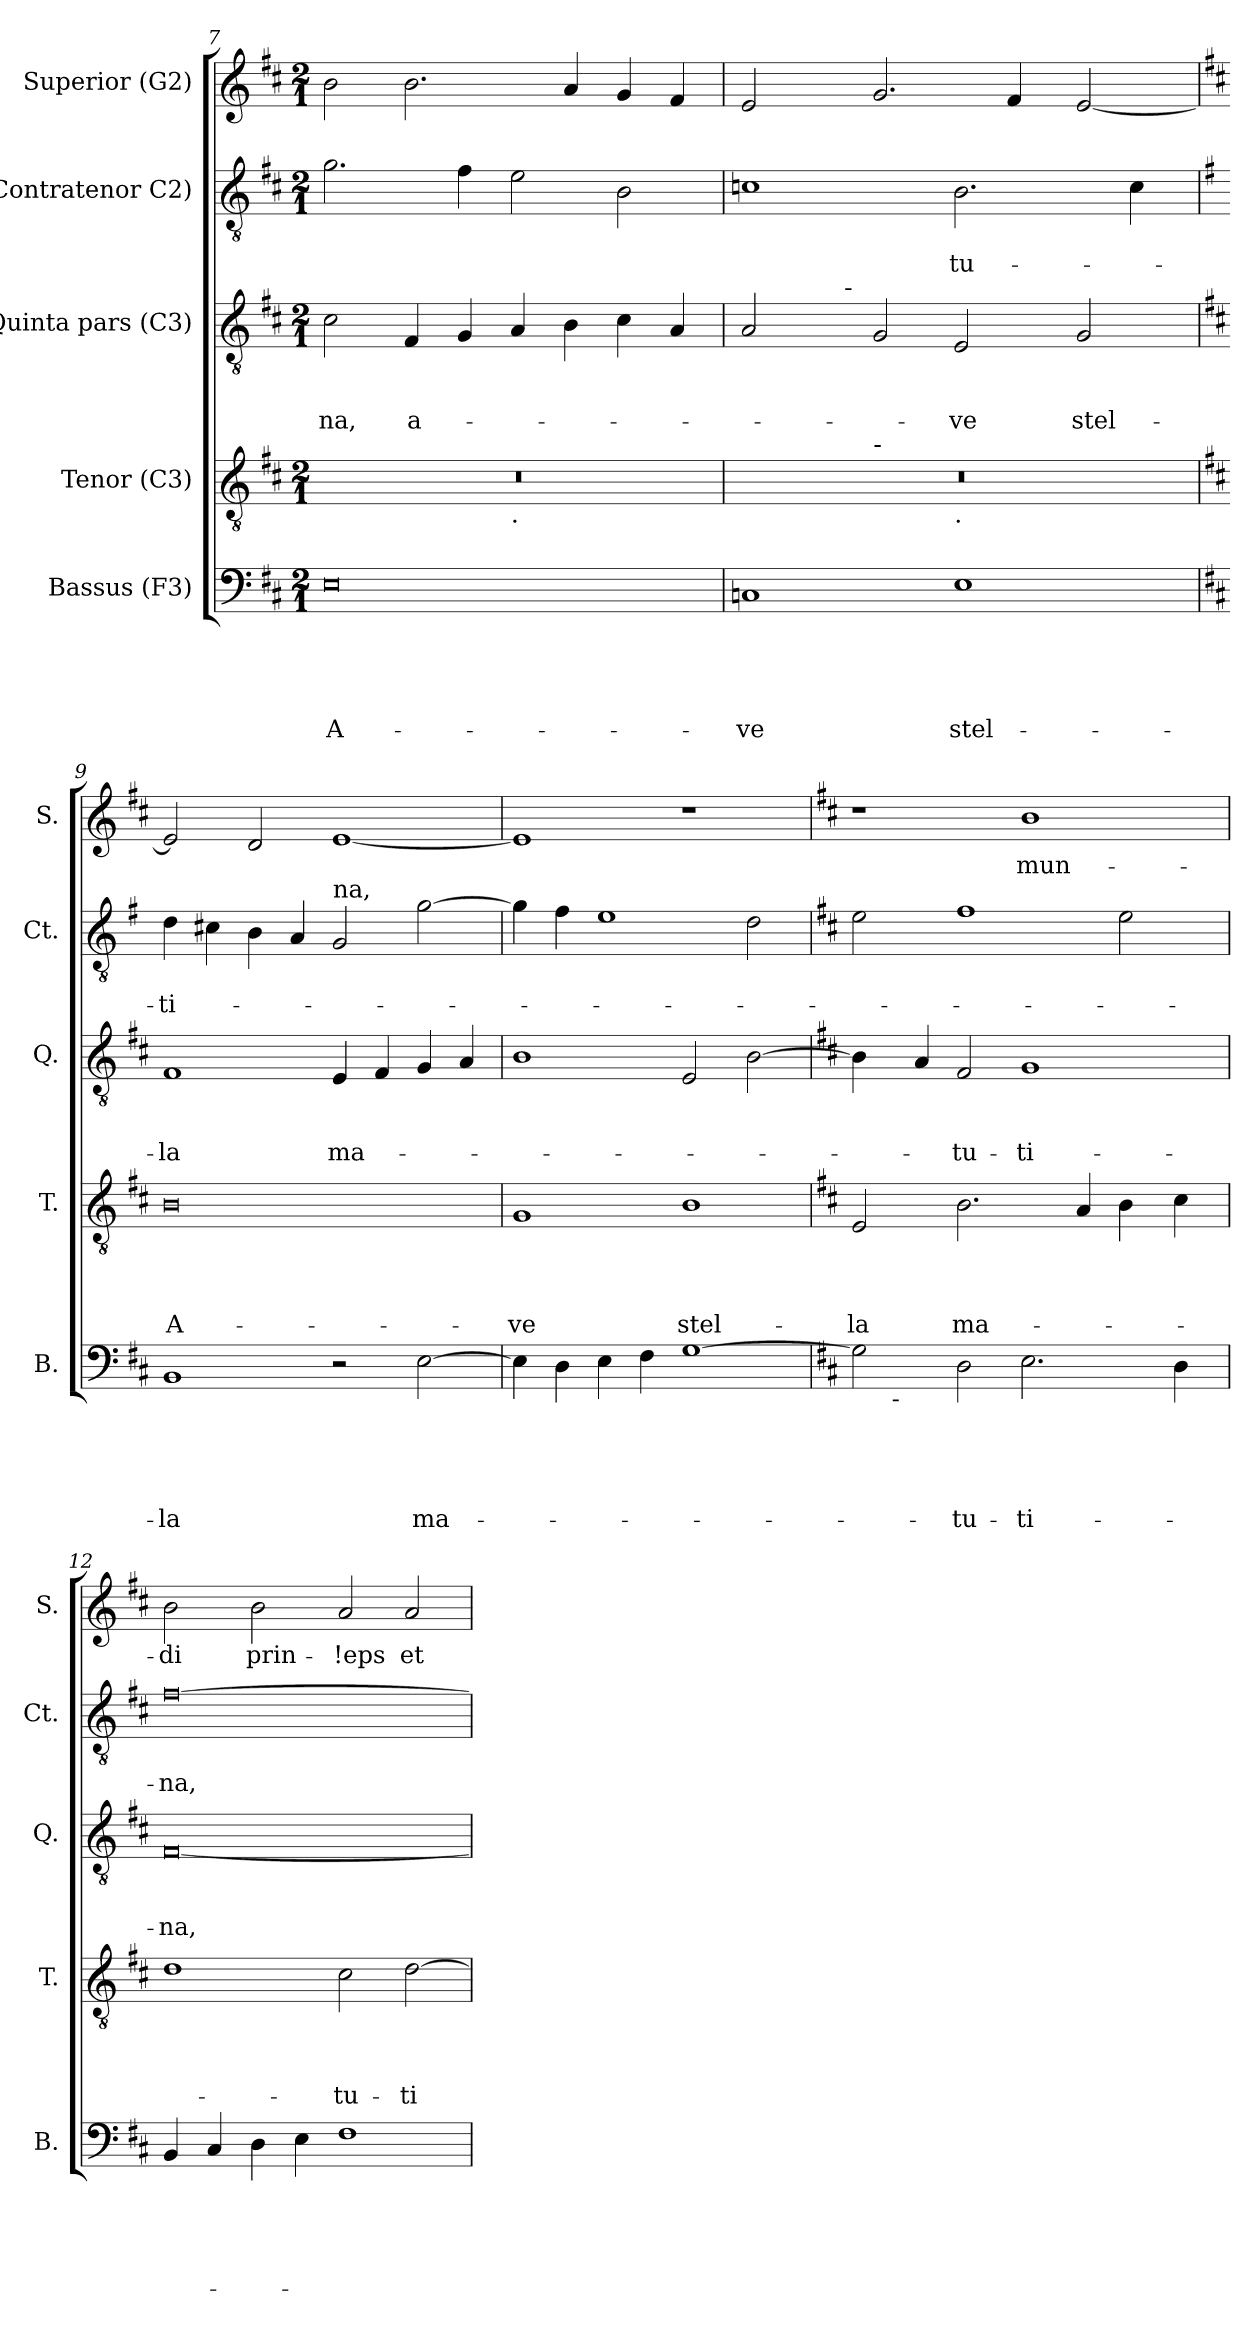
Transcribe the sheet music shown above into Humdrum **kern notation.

**kern	**text	**text	**text	**text	**text	**kern	**text	**text	**text	**text	**kern	**text	**text	**text	**kern	**text	**text	**kern	**text
*part5	*part5	*part5	*part5	*part5	*part5	*part4	*part4	*part4	*part4	*part4	*part3	*part3	*part3	*part3	*part2	*part2	*part2	*part1	*part1
*staff5	*staff5	*staff5	*staff5	*staff5	*staff5	*staff4	*staff4	*staff4	*staff4	*staff4	*staff3	*staff3	*staff3	*staff3	*staff2	*staff2	*staff2	*staff1	*staff1
*I"Bassus (F3)	*	*	*	*	*	*I"Tenor (C3)	*	*	*	*	*I"Quinta pars (C3)	*	*	*	*I"Contratenor C2)	*	*	*I"Superior (G2)	*
*I'B.	*	*	*	*	*	*I'T.	*	*	*	*	*I'Q.	*	*	*	*I'Ct.	*	*	*I'S.	*
*clefF4	*	*	*	*	*	*clefGv2	*	*	*	*	*clefGv2	*	*	*	*clefGv2	*	*	*clefG2	*
*k[f#c#]	*	*	*	*	*	*k[f#c#]	*	*	*	*	*k[f#c#]	*	*	*	*k[f#c#]	*	*	*k[f#c#]	*
*D:	*	*	*	*	*	*D:	*	*	*	*	*D:	*	*	*	*D:	*	*	*D:	*
*M2/1	*	*	*	*	*	*M2/1	*	*	*	*	*M2/1	*	*	*	*M2/1	*	*	*M2/1	*
=7	=7	=7	=7	=7	=7	=7	=7	=7	=7	=7	=7	=7	=7	=7	=7	=7	=7	=7	=7
!	!	!	!	!	!LO:LY:b:rj	!	!	!	!	!	!	!	!	!LO:LY:b	!	!	!	!	!
*	*	*	*	*	*	*^	*	*	*	*	*	*	*	*	*	*	*	*	*
0E	.	.	.	.	A-	0r	1ryy	.	.	.	.	2c#\	.	.	-na,	2.g\	.	.	2b\	.
!	!	!	!	!	!	!	!	!	!	!	!	!	!	!	!LO:LY:b	!	!	!	!	!
.	.	.	.	.	.	.	.	.	.	.	.	4F#/	.	.	a-	.	.	.	2.b\	.
.	.	.	.	.	.	.	.	.	.	.	.	4G/	.	.	.	4f#\	.	.	.	.
!	!	!	!	!	!	!	!LO:TX:b:t=.	!	!	!	!	!	!	!	!	!	!	!	!	!
.	.	.	.	.	.	.	1ryy	.	.	.	.	4A/	.	.	.	2e\	.	.	.	.
.	.	.	.	.	.	.	.	.	.	.	.	4B\	.	.	.	.	.	.	4a/	.
.	.	.	.	.	.	.	.	.	.	.	.	4c#\	.	.	.	2B\	.	.	4g/	.
.	.	.	.	.	.	.	.	.	.	.	.	4A/	.	.	.	.	.	.	4f#/	.
!!LO:PB:g=z
=8	=8	=8	=8	=8	=8	=8	=8	=8	=8	=8	=8	=8	=8	=8	=8	=8	=8	=8	=8	=8
!	!	!	!	!	!LO:LY:b	!	!	!	!	!	!	!	!	!	!	!	!	!	!	!
*	*	*	*	*	*	*	*^	*	*	*	*	*^	*	*	*	*	*	*	*	*
1Cn	.	.	.	.	-ve	0r	2ryy	1ryy	.	.	.	.	2A/	4ryy	.	.	.	1cn	.	.	2e/	.
.	.	.	.	.	.	.	.	.	.	.	.	.	.	8ryy	.	.	.	.	.	.	.	.
.	.	.	.	.	.	.	.	.	.	.	.	.	.	32ryy	.	.	.	.	.	.	.	.
!	!	!	!	!	!	!	!	!	!	!	!	!	!	!LO:TX:a:t=-	!	!	!	!	!	!	!	!
.	.	.	.	.	.	.	.	.	.	.	.	.	.	1ryy	.	.	.	.	.	.	.	.
!	!	!	!	!	!	!	!LO:TX:a:t=-	!	!	!	!	!	!	!	!	!	!	!	!	!	!	!
.	.	.	.	.	.	.	1.ryy	.	.	.	.	.	2G/	.	.	.	.	.	.	.	2.g/	.
!	!	!	!	!	!	!	!	!LO:TX:b:t=.	!	!	!	!	!	!	!	!	!	!	!	!	!	!
!	!	!	!	!	!LO:LY:b	!	!	!	!	!	!	!	!	!	!	!	!LO:LY:b	!	!	!LO:LY:b	!	!
1E	.	.	.	.	stel-	.	.	1ryy	.	.	.	.	2E/	.	.	.	-ve	2.B\	.	-tu-	.	.
.	.	.	.	.	.	.	.	.	.	.	.	.	.	.	.	.	.	.	.	.	4f#/	.
.	.	.	.	.	.	.	.	.	.	.	.	.	.	2ryy	.	.	.	.	.	.	.	.
!	!	!	!	!	!	!	!	!	!	!	!	!	!	!	!	!	!LO:LY:b	!	!	!	!	!
.	.	.	.	.	.	.	.	.	.	.	.	.	2G/	.	.	.	stel-	.	.	.	[<2e/	.
.	.	.	.	.	.	.	.	.	.	.	.	.	.	.	.	.	.	4c\	.	.	.	.
.	.	.	.	.	.	.	.	.	.	.	.	.	.	16.ryy	.	.	.	.	.	.	.	.
*	*	*	*	*	*	*v	*v	*v	*	*	*	*	*	*	*	*	*	*	*	*	*	*
*	*	*	*	*	*	*	*	*	*	*	*v	*v	*	*	*	*	*	*	*	*
=9	=9	=9	=9	=9	=9	=9	=9	=9	=9	=9	=9	=9	=9	=9	=9	=9	=9	=9	=9
*	*	*	*	*	*	*	*	*	*	*	*	*	*	*	*k[f#]	*	*	*	*
*	*	*	*	*	*	*	*	*	*	*	*	*	*	*	*G:	*	*	*	*
*	*	*	*	*	*	*^	*	*	*	*	*^	*	*	*	*	*	*	*	*
*	*	*	*	*	*	*	*^	*	*	*	*	*	*	*	*	*	*	*	*	*	*
!	!	!	!	!	!LO:LY:b	!	!	!	!	!	!	!LO:LY:b:rj	!	!	!	!	!LO:LY:b	!	!	!LO:LY:b	!	!
*	*	*	*	*	*	*v	*v	*v	*	*	*	*	*	*	*	*	*	*	*	*	*	*
*	*	*	*	*	*	*	*	*	*	*	*v	*v	*	*	*	*	*	*	*	*
1BB	.	.	.	.	-la	0B	.	.	.	A-	1F#	.	.	-la	4d\	.	-ti-	2e/]	.
.	.	.	.	.	.	.	.	.	.	.	.	.	.	.	4c#X\	.	.	.	.
.	.	.	.	.	.	.	.	.	.	.	.	.	.	.	4B\	.	.	2d/	.
.	.	.	.	.	.	.	.	.	.	.	.	.	.	.	4A/	.	.	.	.
!	!	!	!	!	!	!	!	!	!	!	!	!	!	!	!LO:TX:a:t=na,	!	!	!	!
!	!	!	!	!	!	!	!	!	!	!	!	!	!	!LO:LY:b	!	!	!	!	!
2r	.	.	.	.	.	.	.	.	.	.	4E/	.	.	ma-	2G/	.	.	[<1e	.
.	.	.	.	.	.	.	.	.	.	.	4F#/	.	.	.	.	.	.	.	.
!	!	!	!	!	!LO:LY:b	!	!	!	!	!	!	!	!	!	!	!	!	!	!
[>2E\	.	.	.	.	ma-	.	.	.	.	.	4G/	.	.	.	[>2g\	.	.	.	.
.	.	.	.	.	.	.	.	.	.	.	4A/	.	.	.	.	.	.	.	.
=10	=10	=10	=10	=10	=10	=10	=10	=10	=10	=10	=10	=10	=10	=10	=10	=10	=10	=10	=10
!	!	!	!	!	!	!	!	!	!	!LO:LY:b	!	!	!	!	!	!	!	!	!
4E\]	.	.	.	.	.	1G	.	.	.	-ve	1B	.	.	.	4g\]	.	.	1e]	.
4D\	.	.	.	.	.	.	.	.	.	.	.	.	.	.	4f#\	.	.	.	.
4E\	.	.	.	.	.	.	.	.	.	.	.	.	.	.	1e	.	.	.	.
4F#\	.	.	.	.	.	.	.	.	.	.	.	.	.	.	.	.	.	.	.
!	!	!	!	!	!	!	!	!	!	!LO:LY:b	!	!	!	!	!	!	!	!	!
[<1G	.	.	.	.	.	1B	.	.	.	stel-	2E/	.	.	.	.	.	.	1r	.
.	.	.	.	.	.	.	.	.	.	.	[<2B\	.	.	.	2d\	.	.	.	.
!!LO:LB:g=z
=11	=11	=11	=11	=11	=11	=11	=11	=11	=11	=11	=11	=11	=11	=11	=11	=11	=11	=11	=11
*	*	*	*	*	*	*	*	*	*	*	*	*	*	*	*k[f#c#]	*	*	*	*
*	*	*	*	*	*	*	*	*	*	*	*	*	*	*	*D:	*	*	*	*
!	!	!	!	!	!	!	!	!	!	!LO:LY:b	!	!	!	!	!	!	!	!	!
*^	*	*	*	*	*	*	*	*	*	*	*	*	*	*	*	*	*	*	*
2G\]	8ryy	.	.	.	.	.	2E/	.	.	.	-la	4B\]	.	.	.	2e\	.	.	1r	.
.	32ryy	.	.	.	.	.	.	.	.	.	.	.	.	.	.	.	.	.	.	.
!	!LO:TX:b:t=-	!	!	!	!	!	!	!	!	!	!	!	!	!	!	!	!	!	!	!
.	1ryy	.	.	.	.	.	.	.	.	.	.	.	.	.	.	.	.	.	.	.
.	.	.	.	.	.	.	.	.	.	.	.	4A/	.	.	.	.	.	.	.	.
!	!	!	!	!	!	!LO:LY:b	!	!	!	!	!LO:LY:b	!	!	!	!LO:LY:b	!	!	!	!	!
2D\	.	.	.	.	.	-tu-	2.B\	.	.	.	ma-	2F#/	.	.	-tu-	1f#	.	.	.	.
!	!	!	!	!	!	!LO:LY:b	!	!	!	!	!	!	!	!	!LO:LY:b	!	!	!	!	!LO:LY:b
2.E\	.	.	.	.	.	-ti-	.	.	.	.	.	1G	.	.	-ti-	.	.	.	1b	-mun-
.	2ryy	.	.	.	.	.	.	.	.	.	.	.	.	.	.	.	.	.	.	.
.	.	.	.	.	.	.	4A/	.	.	.	.	.	.	.	.	.	.	.	.	.
.	.	.	.	.	.	.	4B\	.	.	.	.	.	.	.	.	2e\	.	.	.	.
.	4ryy	.	.	.	.	.	.	.	.	.	.	.	.	.	.	.	.	.	.	.
4D\	.	.	.	.	.	.	4c#\	.	.	.	.	.	.	.	.	.	.	.	.	.
.	16.ryy	.	.	.	.	.	.	.	.	.	.	.	.	.	.	.	.	.	.	.
=12	=12	=12	=12	=12	=12	=12	=12	=12	=12	=12	=12	=12	=12	=12	=12	=12	=12	=12	=12	=12
!	!	!	!	!	!	!	!	!	!	!	!	!	!	!	!LO:LY:b	!	!	!LO:LY:b	!	!LO:LY:b
*v	*v	*	*	*	*	*	*	*	*	*	*	*	*	*	*	*	*	*	*	*
4BB/	.	.	.	.	.	1d	.	.	.	.	[<0F#	.	.	-na,	[>0f#	.	-na,	2b\	-di
4C#/	.	.	.	.	.	.	.	.	.	.	.	.	.	.	.	.	.	.	.
!	!	!	!	!	!	!	!	!	!	!	!	!	!	!	!	!	!	!	!LO:LY:b
4D\	.	.	.	.	.	.	.	.	.	.	.	.	.	.	.	.	.	2b\	prin-
4E\	.	.	.	.	.	.	.	.	.	.	.	.	.	.	.	.	.	.	.
!	!	!	!	!	!	!	!	!	!	!LO:LY:b	!	!	!	!	!	!	!	!	!LO:LY:b
1F#	.	.	.	.	.	2c#\	.	.	.	-tu-	.	.	.	.	.	.	.	2a/	-!eps
!	!	!	!	!	!	!	!	!	!	!LO:LY:b	!	!	!	!	!	!	!	!	!LO:LY:b
.	.	.	.	.	.	[>2d\	.	.	.	-ti-	.	.	.	.	.	.	.	2a/	et
=	=	=	=	=	=	=	=	=	=	=	=	=	=	=	=	=	=	=	=
*-	*-	*-	*-	*-	*-	*-	*-	*-	*-	*-	*-	*-	*-	*-	*-	*-	*-	*-	*-
